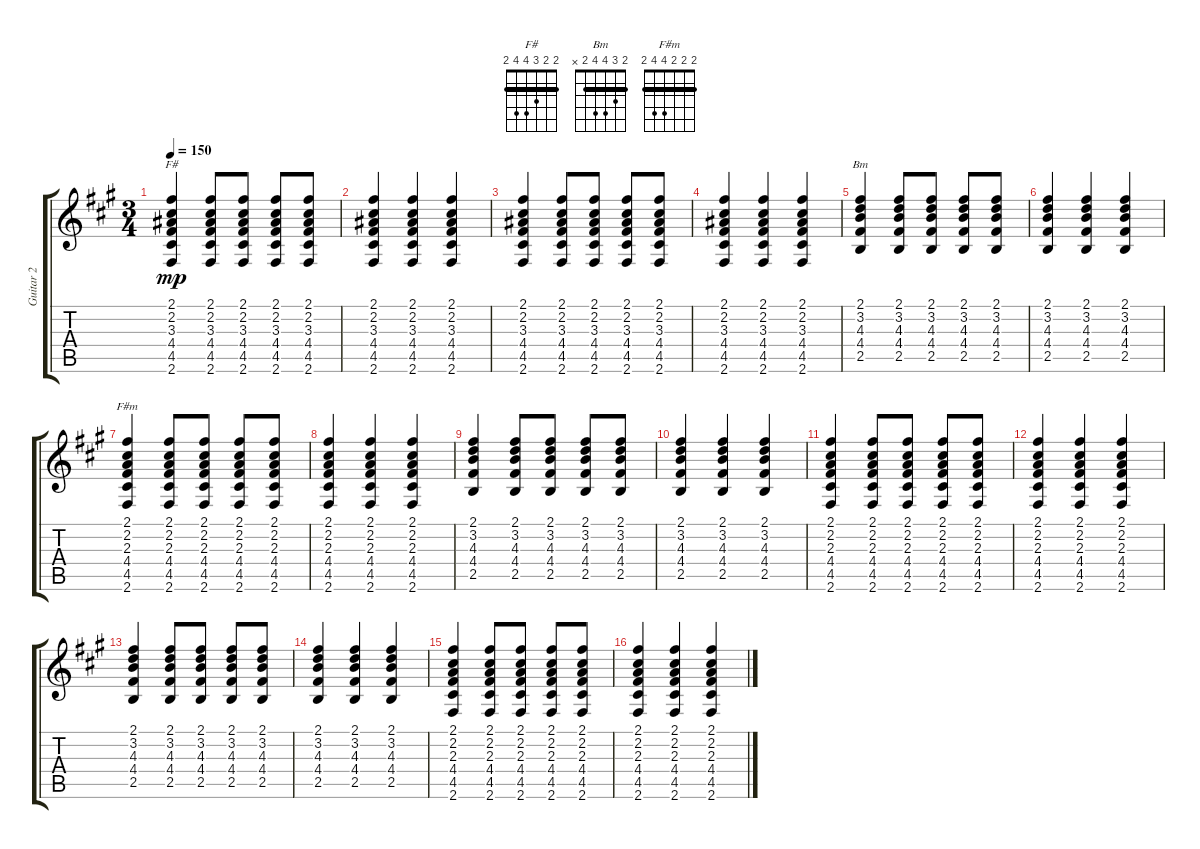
\track ("Guitar 2" "Guitar 2") {instrument acousticguitarsteel}
\staff {score tabs}
\tuning (E4 B3 G3 D3 A2 E2) {hide}
\chord ("F#" 2 2 3 4 4 2) {barre 2}
\chord ("Bm" 2 3 4 4 2 x) {barre 2}
\chord ("F#m" 2 2 2 4 4 2) {barre 2}
\ts (3 4)
\tempo 150
\clef g2
\ks f#minor
(2.1 2.2 3.3 4.4 4.5 2.6).4{ch "F#" dy mp} (2.1 2.2 3.3 4.4 4.5 2.6).8 (2.1 2.2 3.3 4.4 4.5 2.6).8 (2.1 2.2 3.3 4.4 4.5 2.6).8 (2.1 2.2 3.3 4.4 4.5 2.6).8 |
(2.1 2.2 3.3 4.4 4.5 2.6).4 (2.1 2.2 3.3 4.4 4.5 2.6).4 (2.1 2.2 3.3 4.4 4.5 2.6).4 |
(2.1 2.2 3.3 4.4 4.5 2.6).4 (2.1 2.2 3.3 4.4 4.5 2.6).8 (2.1 2.2 3.3 4.4 4.5 2.6).8 (2.1 2.2 3.3 4.4 4.5 2.6).8 (2.1 2.2 3.3 4.4 4.5 2.6).8 |
(2.1 2.2 3.3 4.4 4.5 2.6).4 (2.1 2.2 3.3 4.4 4.5 2.6).4 (2.1 2.2 3.3 4.4 4.5 2.6).4 |
(2.1 3.2 4.3 4.4 2.5).4{ch "Bm"} (2.1 3.2 4.3 4.4 2.5).8 (2.1 3.2 4.3 4.4 2.5).8 (2.1 3.2 4.3 4.4 2.5).8 (2.1 3.2 4.3 4.4 2.5).8 |
(2.1 3.2 4.3 4.4 2.5).4 (2.1 3.2 4.3 4.4 2.5).4 (2.1 3.2 4.3 4.4 2.5).4 |
(2.1 2.2 2.3 4.4 4.5 2.6).4{ch "F#m"} (2.1 2.2 2.3 4.4 4.5 2.6).8 (2.1 2.2 2.3 4.4 4.5 2.6).8 (2.1 2.2 2.3 4.4 4.5 2.6).8 (2.1 2.2 2.3 4.4 4.5 2.6).8 |
(2.1 2.2 2.3 4.4 4.5 2.6).4 (2.1 2.2 2.3 4.4 4.5 2.6).4 (2.1 2.2 2.3 4.4 4.5 2.6).4 |
(2.1 3.2 4.3 4.4 2.5).4 (2.1 3.2 4.3 4.4 2.5).8 (2.1 3.2 4.3 4.4 2.5).8 (2.1 3.2 4.3 4.4 2.5).8 (2.1 3.2 4.3 4.4 2.5).8 |
(2.1 3.2 4.3 4.4 2.5).4 (2.1 3.2 4.3 4.4 2.5).4 (2.1 3.2 4.3 4.4 2.5).4 |
(2.1 2.2 2.3 4.4 4.5 2.6).4 (2.1 2.2 2.3 4.4 4.5 2.6).8 (2.1 2.2 2.3 4.4 4.5 2.6).8 (2.1 2.2 2.3 4.4 4.5 2.6).8 (2.1 2.2 2.3 4.4 4.5 2.6).8 |
(2.1 2.2 2.3 4.4 4.5 2.6).4 (2.1 2.2 2.3 4.4 4.5 2.6).4 (2.1 2.2 2.3 4.4 4.5 2.6).4 |
(2.1 3.2 4.3 4.4 2.5).4 (2.1 3.2 4.3 4.4 2.5).8 (2.1 3.2 4.3 4.4 2.5).8 (2.1 3.2 4.3 4.4 2.5).8 (2.1 3.2 4.3 4.4 2.5).8 |
(2.1 3.2 4.3 4.4 2.5).4 (2.1 3.2 4.3 4.4 2.5).4 (2.1 3.2 4.3 4.4 2.5).4 |
(2.1 2.2 2.3 4.4 4.5 2.6).4 (2.1 2.2 2.3 4.4 4.5 2.6).8 (2.1 2.2 2.3 4.4 4.5 2.6).8 (2.1 2.2 2.3 4.4 4.5 2.6).8 (2.1 2.2 2.3 4.4 4.5 2.6).8 |
(2.1 2.2 2.3 4.4 4.5 2.6).4 (2.1 2.2 2.3 4.4 4.5 2.6).4 (2.1 2.2 2.3 4.4 4.5 2.6).4
